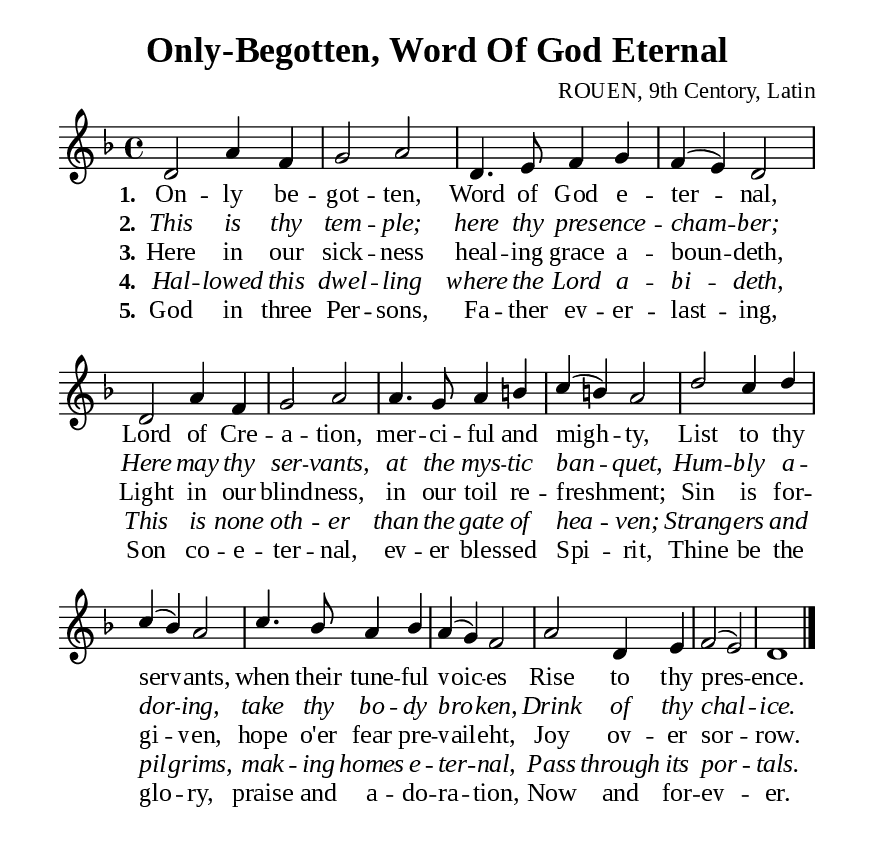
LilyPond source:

\version "2.18.2"

\header {
  title = "Only-Begotten, Word Of God Eternal"
  composer = "ROUEN, 9th Centory, Latin"
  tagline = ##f
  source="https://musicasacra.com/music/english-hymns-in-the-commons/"
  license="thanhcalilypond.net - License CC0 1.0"
}

global= {
  \key f \major
  \time 4/4
  \override Score.BarNumber.break-visibility = ##(#f #f #f)
}

\paper {
  #(set-paper-size "a5")
  top-margin = 10\mm
  bottom-margin = 5\mm
  left-margin = 10\mm
  right-margin = 10\mm
  indent = #0
  #(define fonts
	 (make-pango-font-tree "Liberation Serif"
	 		       "Liberation Serif"
			       "Liberation Serif"
			       (/ 20 20)))
  system-system-spacing = #'((basic-distance . 3) (padding . 3))
}

printItalic = \with {
  \override LyricText.font-shape = #'italic
}

% Verse music
musicVerseSoprano = \relative c' {
  d2 a'4 f |
  g2 a |
  d,4. e8 f4 g |
  f (e) d2 |
  d a'4 f |
  g2 a |
  a4. g8 a4 b! |
  c (b!) a2 |
  d c4 d |
  c (bes) a2 |
  c4. bes8 a4 bes |
  a (g) f2 |
  a2 d,4 e |
  f2 (e) |
  d1 \bar "|."
}

% Verse lyrics
verseOne = \lyricmode {
  \set stanza = #"1."
  On -- ly be -- got -- ten, Word of God e -- ter -- nal,
  Lord of Cre -- a -- tion, mer -- ci -- ful and migh -- ty,
  List to thy ser -- vants, when their tune -- ful voic -- es
  Rise to thy pres -- ence.
}

verseTwo = \lyricmode {
  \set stanza = #"2."
  This is thy tem -- ple; here thy pres -- ence -- cham -- ber;
  Here may thy ser -- vants, at the mys -- tic ban -- quet,
  Hum -- bly a -- dor -- ing, take thy bo -- dy bro -- ken,
  Drink of thy chal -- ice.
}

verseThree = \lyricmode {
  \set stanza = #"3."
  Here in our sick -- ness heal -- ing grace a -- boun -- deth,
  Light in our blind -- ness, in our toil re -- fresh -- ment;
  Sin is for -- gi -- ven, hope  o'er fear pre -- vail -- eht,
  Joy ov -- er sor -- row.
}

verseFour = \lyricmode {
  \set stanza = #"4."
  Hal -- lowed this dwel -- ling where the Lord a -- bi -- deth,
  This is none oth -- er than the gate of hea -- ven;
  Strang -- ers and pil -- grims, mak -- ing homes e -- ter -- nal,
  Pass through its por -- tals.
}

verseFive = \lyricmode {
  \set stanza = #"5."
  God in three Per -- sons, Fa -- ther ev -- er -- last -- ing,
  Son co -- e -- ter -- nal, ev -- er bles -- sed Spi -- rit,
  Thine be the glo -- ry, praise and a -- do -- ra -- tion,
  Now and for -- ev -- er.
}

% Layout
\score {
    \new ChoirStaff <<
      \new Staff <<
        \clef "treble"
        \new Voice = "sopranos" { \global \stemUp \slurUp \musicVerseSoprano }
      >>
      \new Lyrics \lyricsto sopranos \verseOne
      \new Lyrics \printItalic \lyricsto sopranos \verseTwo
      \new Lyrics \lyricsto sopranos \verseThree
      \new Lyrics \printItalic \lyricsto sopranos \verseFour
      \new Lyrics \lyricsto sopranos \verseFive
    >>
}
